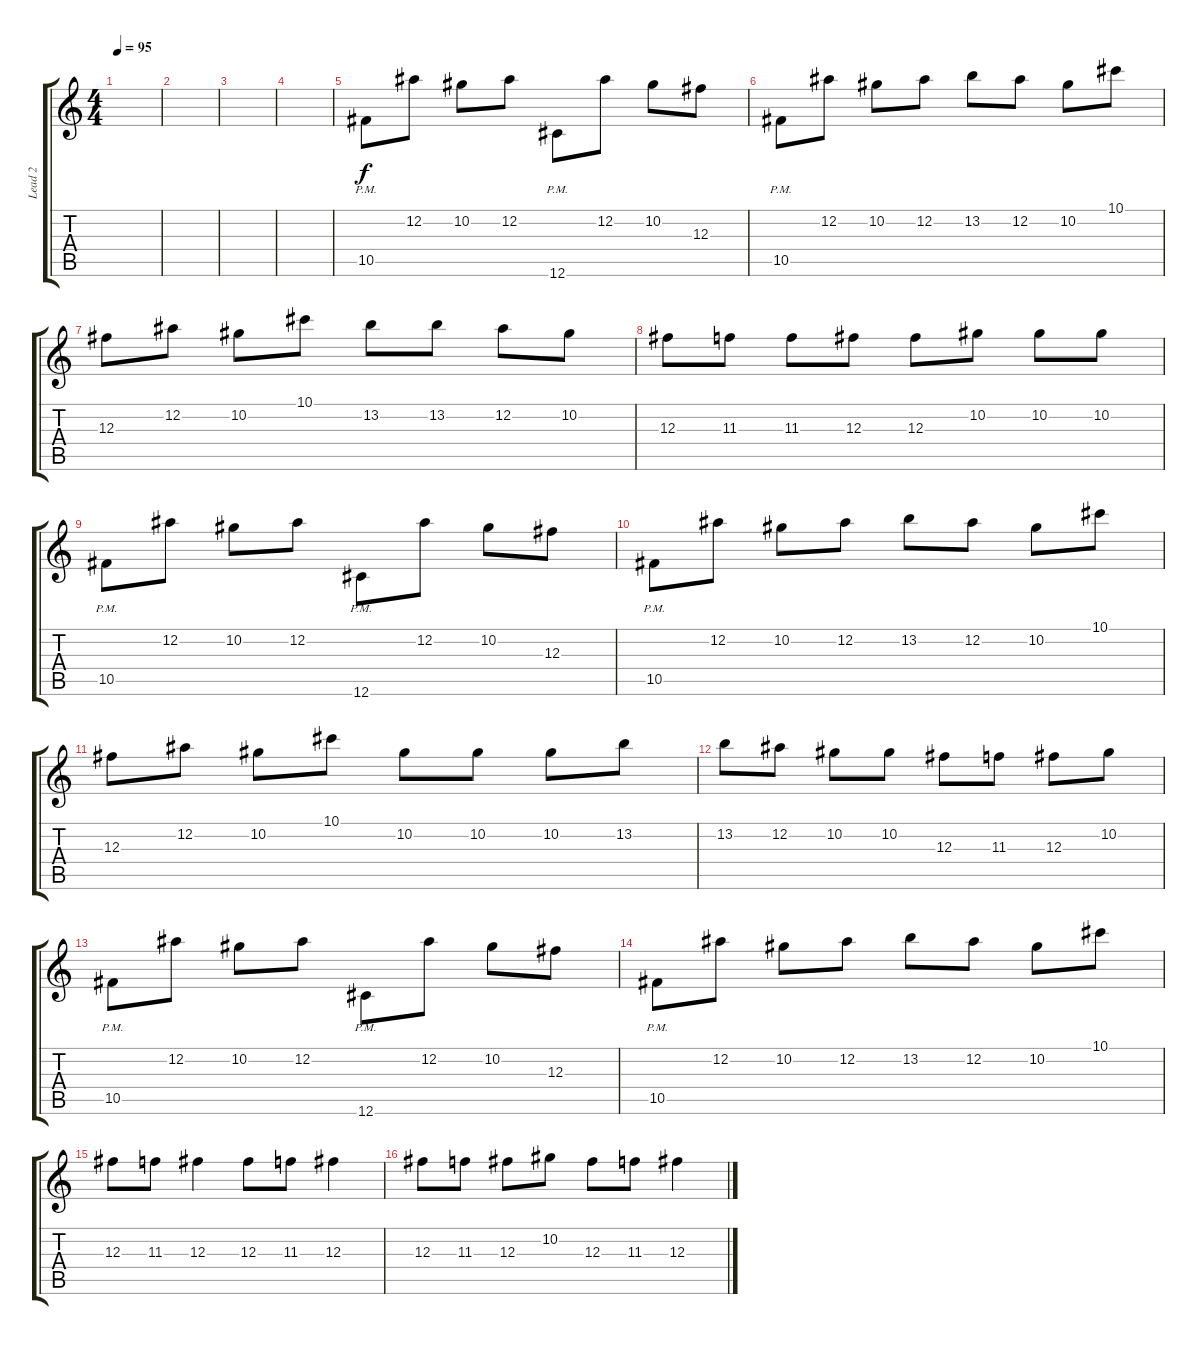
\track ("Lead 2" "Lead 2") {instrument distortionguitar}
\staff {score tabs}
\tuning (Eb4 Bb3 Gb3 Db3 Ab2 Db2) {hide}
\ts (4 4)
\tempo 95
\clef g2
\ks c
|
|
|
|
10.5{pm}.8{volume 13} 12.2.8 10.2.8 12.2.8 12.6{pm}.8 12.2.8 10.2.8 12.3.8 |
10.5{pm}.8 12.2.8 10.2.8 12.2.8 13.2.8 12.2.8 10.2.8 10.1.8 |
12.3.8 12.2.8 10.2.8 10.1.8 13.2.8 13.2.8 12.2.8 10.2.8 |
12.3.8 11.3.8 11.3.8 12.3.8 12.3.8 10.2.8 10.2.8 10.2.8 |
10.5{pm}.8{volume 13} 12.2.8 10.2.8 12.2.8 12.6{pm}.8 12.2.8 10.2.8 12.3.8 |
10.5{pm}.8 12.2.8 10.2.8 12.2.8 13.2.8 12.2.8 10.2.8 10.1.8 |
12.3.8 12.2.8 10.2.8 10.1.8 10.2.8 10.2.8 10.2.8 13.2.8 |
13.2.8 12.2.8 10.2.8 10.2.8 12.3.8 11.3.8 12.3.8 10.2.8 |
10.5{pm}.8{volume 13} 12.2.8 10.2.8 12.2.8 12.6{pm}.8 12.2.8 10.2.8 12.3.8 |
10.5{pm}.8 12.2.8 10.2.8 12.2.8 13.2.8 12.2.8 10.2.8 10.1.8 |
12.3.8 11.3.8 12.3.4 12.3.8 11.3.8 12.3.4 |
12.3.8 11.3.8 12.3.8 10.2.8 12.3.8 11.3.8 12.3.4
